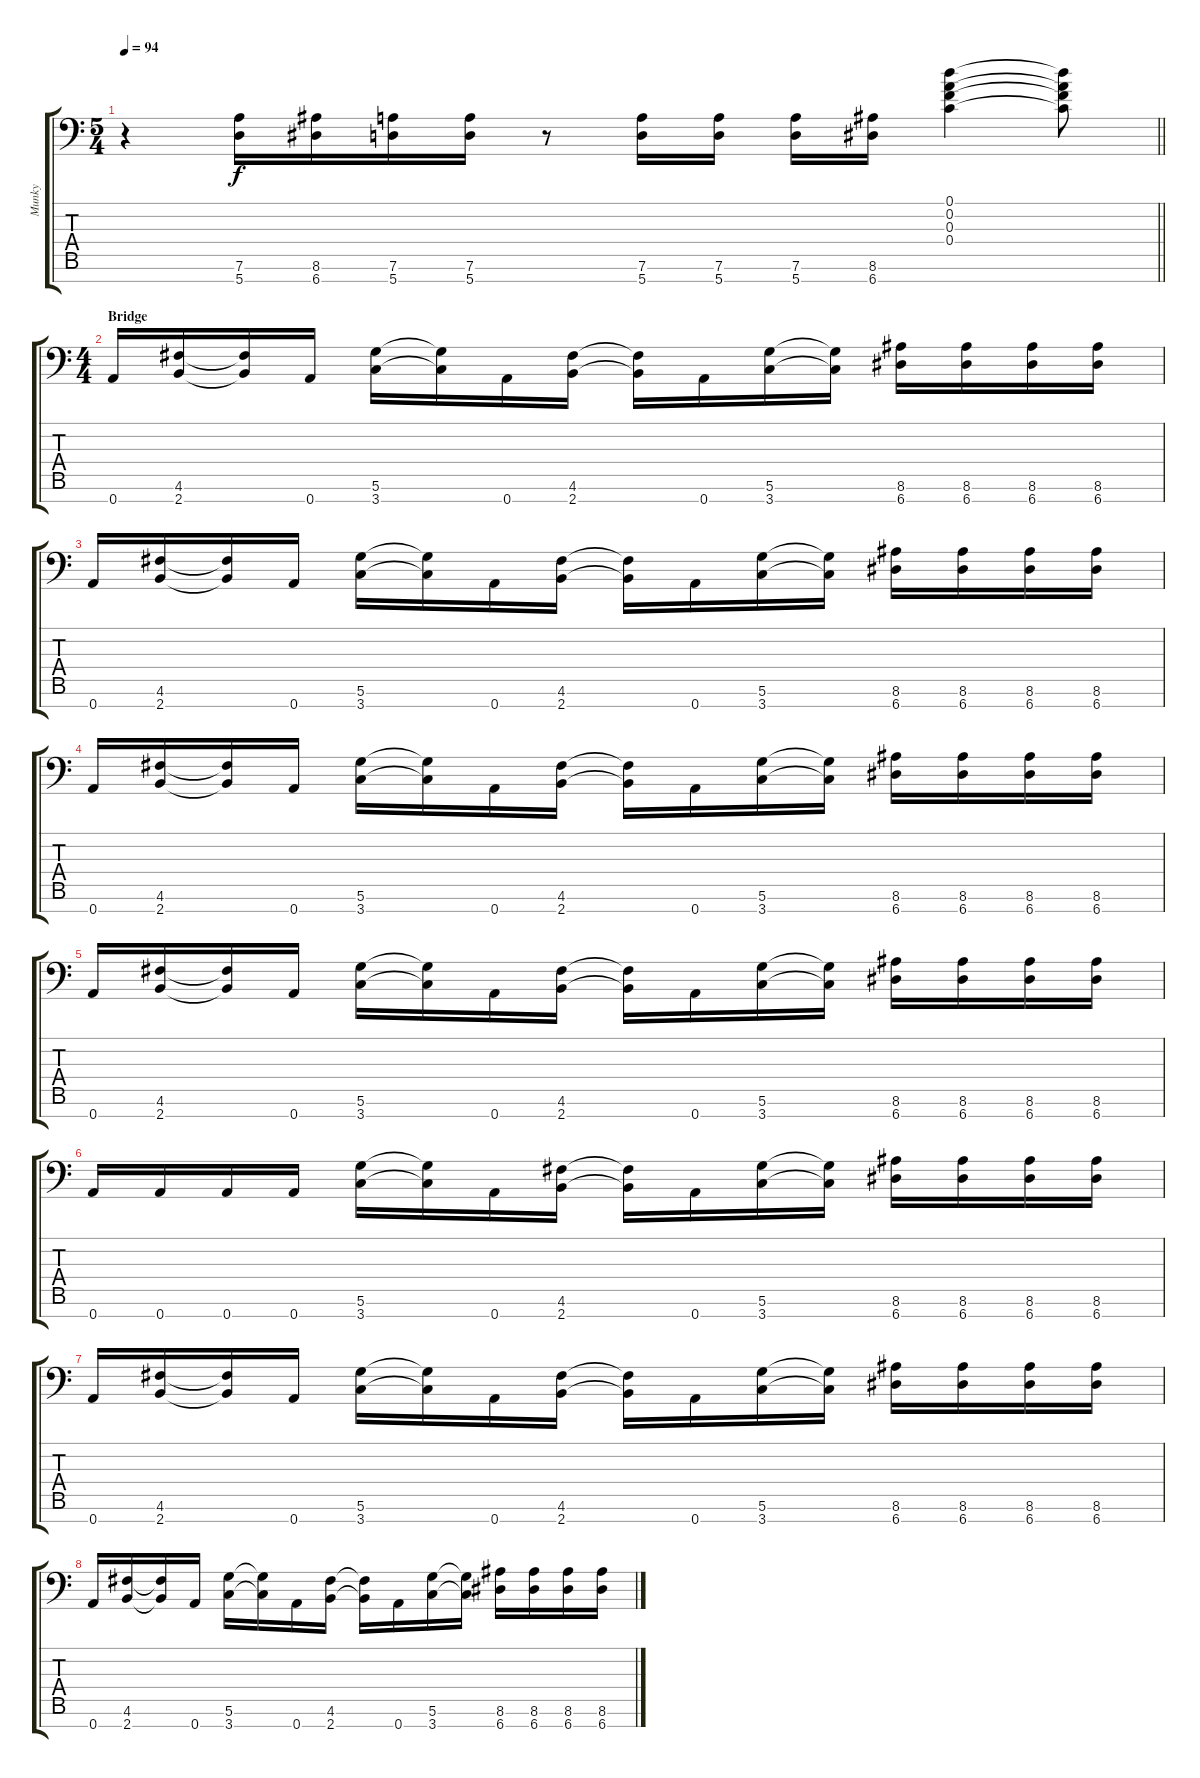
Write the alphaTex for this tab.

\track ("Munky" "Munky") {instrument distortionguitar}
\staff {score tabs}
\tuning (D4 A3 F3 C3 G2 D2 A1) {hide}
\ts (5 4)
\tempo 94
\clef f4
\barLineRight lightlight
\ks c
r.4{dy f} (7.6 5.7).16 (8.6 6.7).16 (7.6 5.7).16 (7.6 5.7).16 r.8 (7.6 5.7).16 (7.6 5.7).16 (7.6 5.7).16 (8.6 6.7).16 (0.1 0.2 0.3 0.4).4 (0.1{t} 0.2{t} 0.3{t} 0.4{t}).8 |
\ts (4 4)
\section ("" "Bridge")
0.7.16 (4.6 2.7).16 (4.6{t} 2.7{t}).16 0.7.16 (5.6 3.7).16 (5.6{t} 3.7{t}).16 0.7.16 (4.6 2.7).16 (4.6{t} 2.7{t}).16 0.7.16 (5.6 3.7).16 (5.6{t} 3.7{t}).16 (8.6 6.7).16 (8.6 6.7).16 (8.6 6.7).16 (8.6 6.7).16 |
0.7.16 (4.6 2.7).16 (4.6{t} 2.7{t}).16 0.7.16 (5.6 3.7).16 (5.6{t} 3.7{t}).16 0.7.16 (4.6 2.7).16 (4.6{t} 2.7{t}).16 0.7.16 (5.6 3.7).16 (5.6{t} 3.7{t}).16 (8.6 6.7).16 (8.6 6.7).16 (8.6 6.7).16 (8.6 6.7).16 |
0.7.16 (4.6 2.7).16 (4.6{t} 2.7{t}).16 0.7.16 (5.6 3.7).16 (5.6{t} 3.7{t}).16 0.7.16 (4.6 2.7).16 (4.6{t} 2.7{t}).16 0.7.16 (5.6 3.7).16 (5.6{t} 3.7{t}).16 (8.6 6.7).16 (8.6 6.7).16 (8.6 6.7).16 (8.6 6.7).16 |
0.7.16 (4.6 2.7).16 (4.6{t} 2.7{t}).16 0.7.16 (5.6 3.7).16 (5.6{t} 3.7{t}).16 0.7.16 (4.6 2.7).16 (4.6{t} 2.7{t}).16 0.7.16 (5.6 3.7).16 (5.6{t} 3.7{t}).16 (8.6 6.7).16 (8.6 6.7).16 (8.6 6.7).16 (8.6 6.7).16 |
0.7.16 0.7.16 0.7.16 0.7.16 (5.6 3.7).16 (5.6{t} 3.7{t}).16 0.7.16 (4.6 2.7).16 (4.6{t} 2.7{t}).16 0.7.16 (5.6 3.7).16 (5.6{t} 3.7{t}).16 (8.6 6.7).16 (8.6 6.7).16 (8.6 6.7).16 (8.6 6.7).16 |
0.7.16 (4.6 2.7).16 (4.6{t} 2.7{t}).16 0.7.16 (5.6 3.7).16 (5.6{t} 3.7{t}).16 0.7.16 (4.6 2.7).16 (4.6{t} 2.7{t}).16 0.7.16 (5.6 3.7).16 (5.6{t} 3.7{t}).16 (8.6 6.7).16 (8.6 6.7).16 (8.6 6.7).16 (8.6 6.7).16 |
0.7.16 (4.6 2.7).16 (4.6{t} 2.7{t}).16 0.7.16 (5.6 3.7).16 (5.6{t} 3.7{t}).16 0.7.16 (4.6 2.7).16 (4.6{t} 2.7{t}).16 0.7.16 (5.6 3.7).16 (5.6{t} 3.7{t}).16 (8.6 6.7).16 (8.6 6.7).16 (8.6 6.7).16 (8.6 6.7).16
